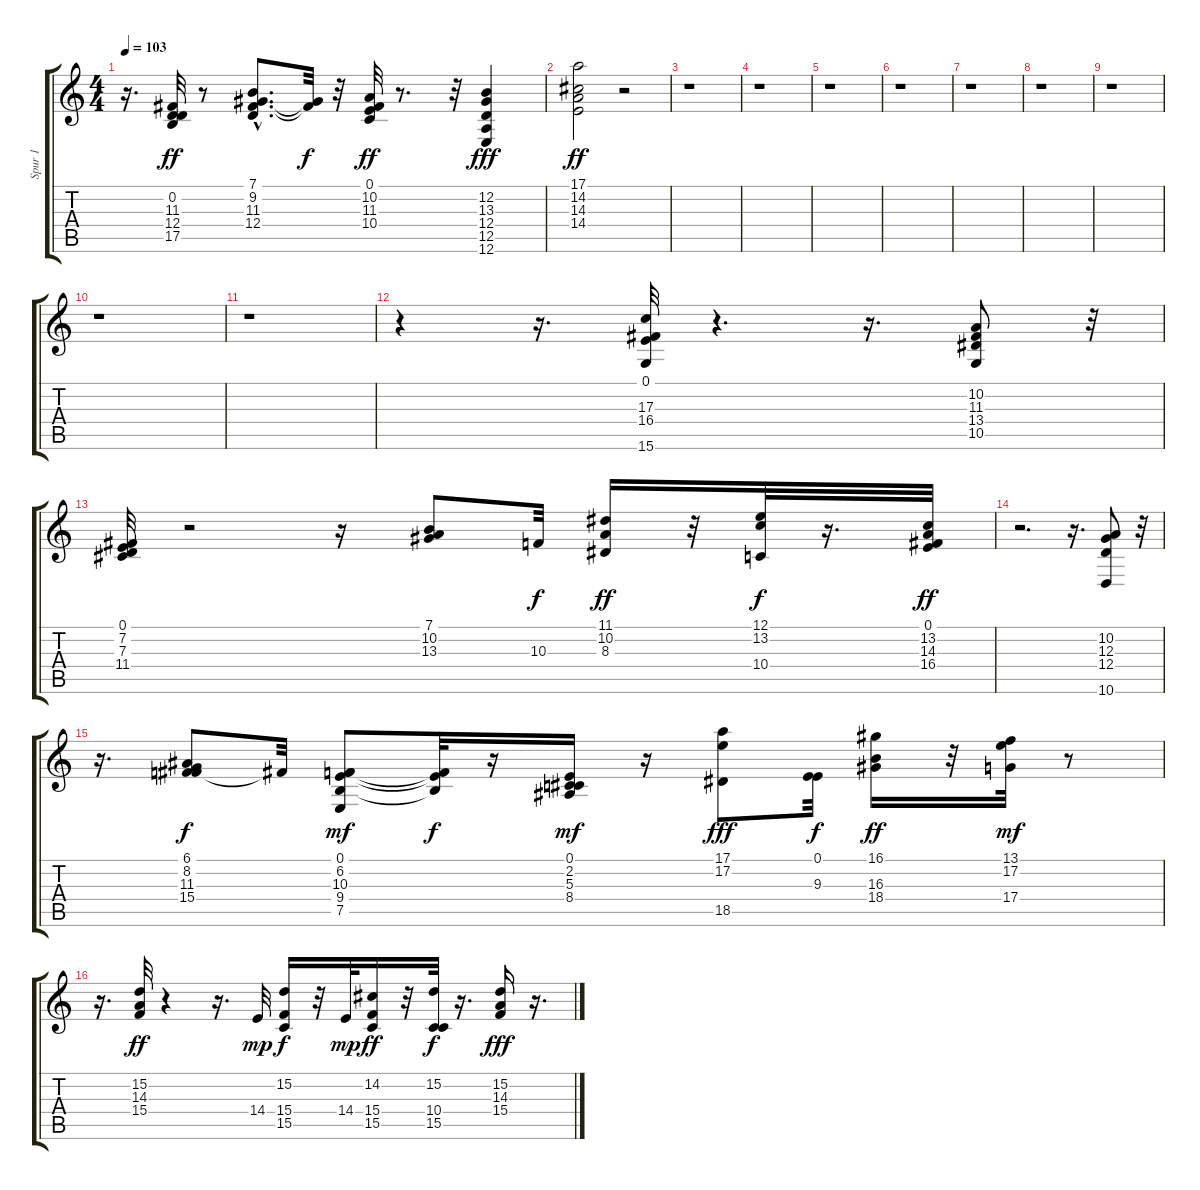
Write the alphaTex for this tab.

\track ("Spur 1" "Spur 1") {instrument brightacousticpiano}
\staff {score tabs}
\tuning (E4 B3 G3 D3 A2 E2) {hide}
\ts (4 4)
\tempo 103
\clef g2
\ks c
r.16{d dy ff} (0.2 11.3 12.4 17.5).32 r.8 (7.1{hac} 9.2{hac} 11.3{hac} 12.4{hac}).8{d} (9.2{t} 11.3{t}).32{dy f} r.32 (0.1 10.2 11.3 10.4).32{dy ff} r.8{d} r.32 (12.2 13.3 12.4 12.5 12.6).4{dy fff} |
(17.1 14.2 14.3 14.4).2{dy ff} r.2 |
r.1 |
r.1 |
r.1 |
r.1 |
r.1 |
r.1 |
r.1 |
r.1 |
r.1 |
r.4 r.16{d} (0.1 17.3 16.4 15.6).32 r.4{d} r.16{d} (10.2 11.3 13.4 10.5).8 r.32 |
(0.1 7.2 7.3 11.4).32 r.2 r.16 (7.1 10.2 13.3).8 10.3.32{dy f} (11.1 10.2 8.3).16{dy ff} r.32 (12.1 13.2 10.4).32{dy f} r.16{d} (0.1 13.2 14.3 16.4).32{dy ff} |
r.2{d} r.16{d} (10.2 12.3 12.4 10.6).8 r.32 |
r.16{d} (6.1 8.2 11.3 15.4).8{dy f} 11.3{t}.32 (0.1 6.2 10.3 9.4 7.5).8{dy mf} (0.1{t} 6.2{t} 9.4{t}).32{dy f} r.16 (0.1 2.2 5.3 8.4).16{dy mf} r.16 (17.1 17.2 18.5).8{dy fff} (0.1 9.3).32{dy f} (16.1 16.3 18.4).16{dy ff} r.32 (13.1 17.2 17.4).32{dy mf} r.8 |
r.16{d} (15.2 14.3 15.4).32{dy ff} r.4 r.16{d} 14.4.32{dy mp} (15.2 15.4 15.5).16{dy f} r.32 14.4.32{dy mp} (14.2 15.4 15.5).16{dy ff} r.32 (15.2 10.4 15.5).32{dy f} r.16{d} (15.2 14.3 15.4).16{dy fff} r.16{d}
